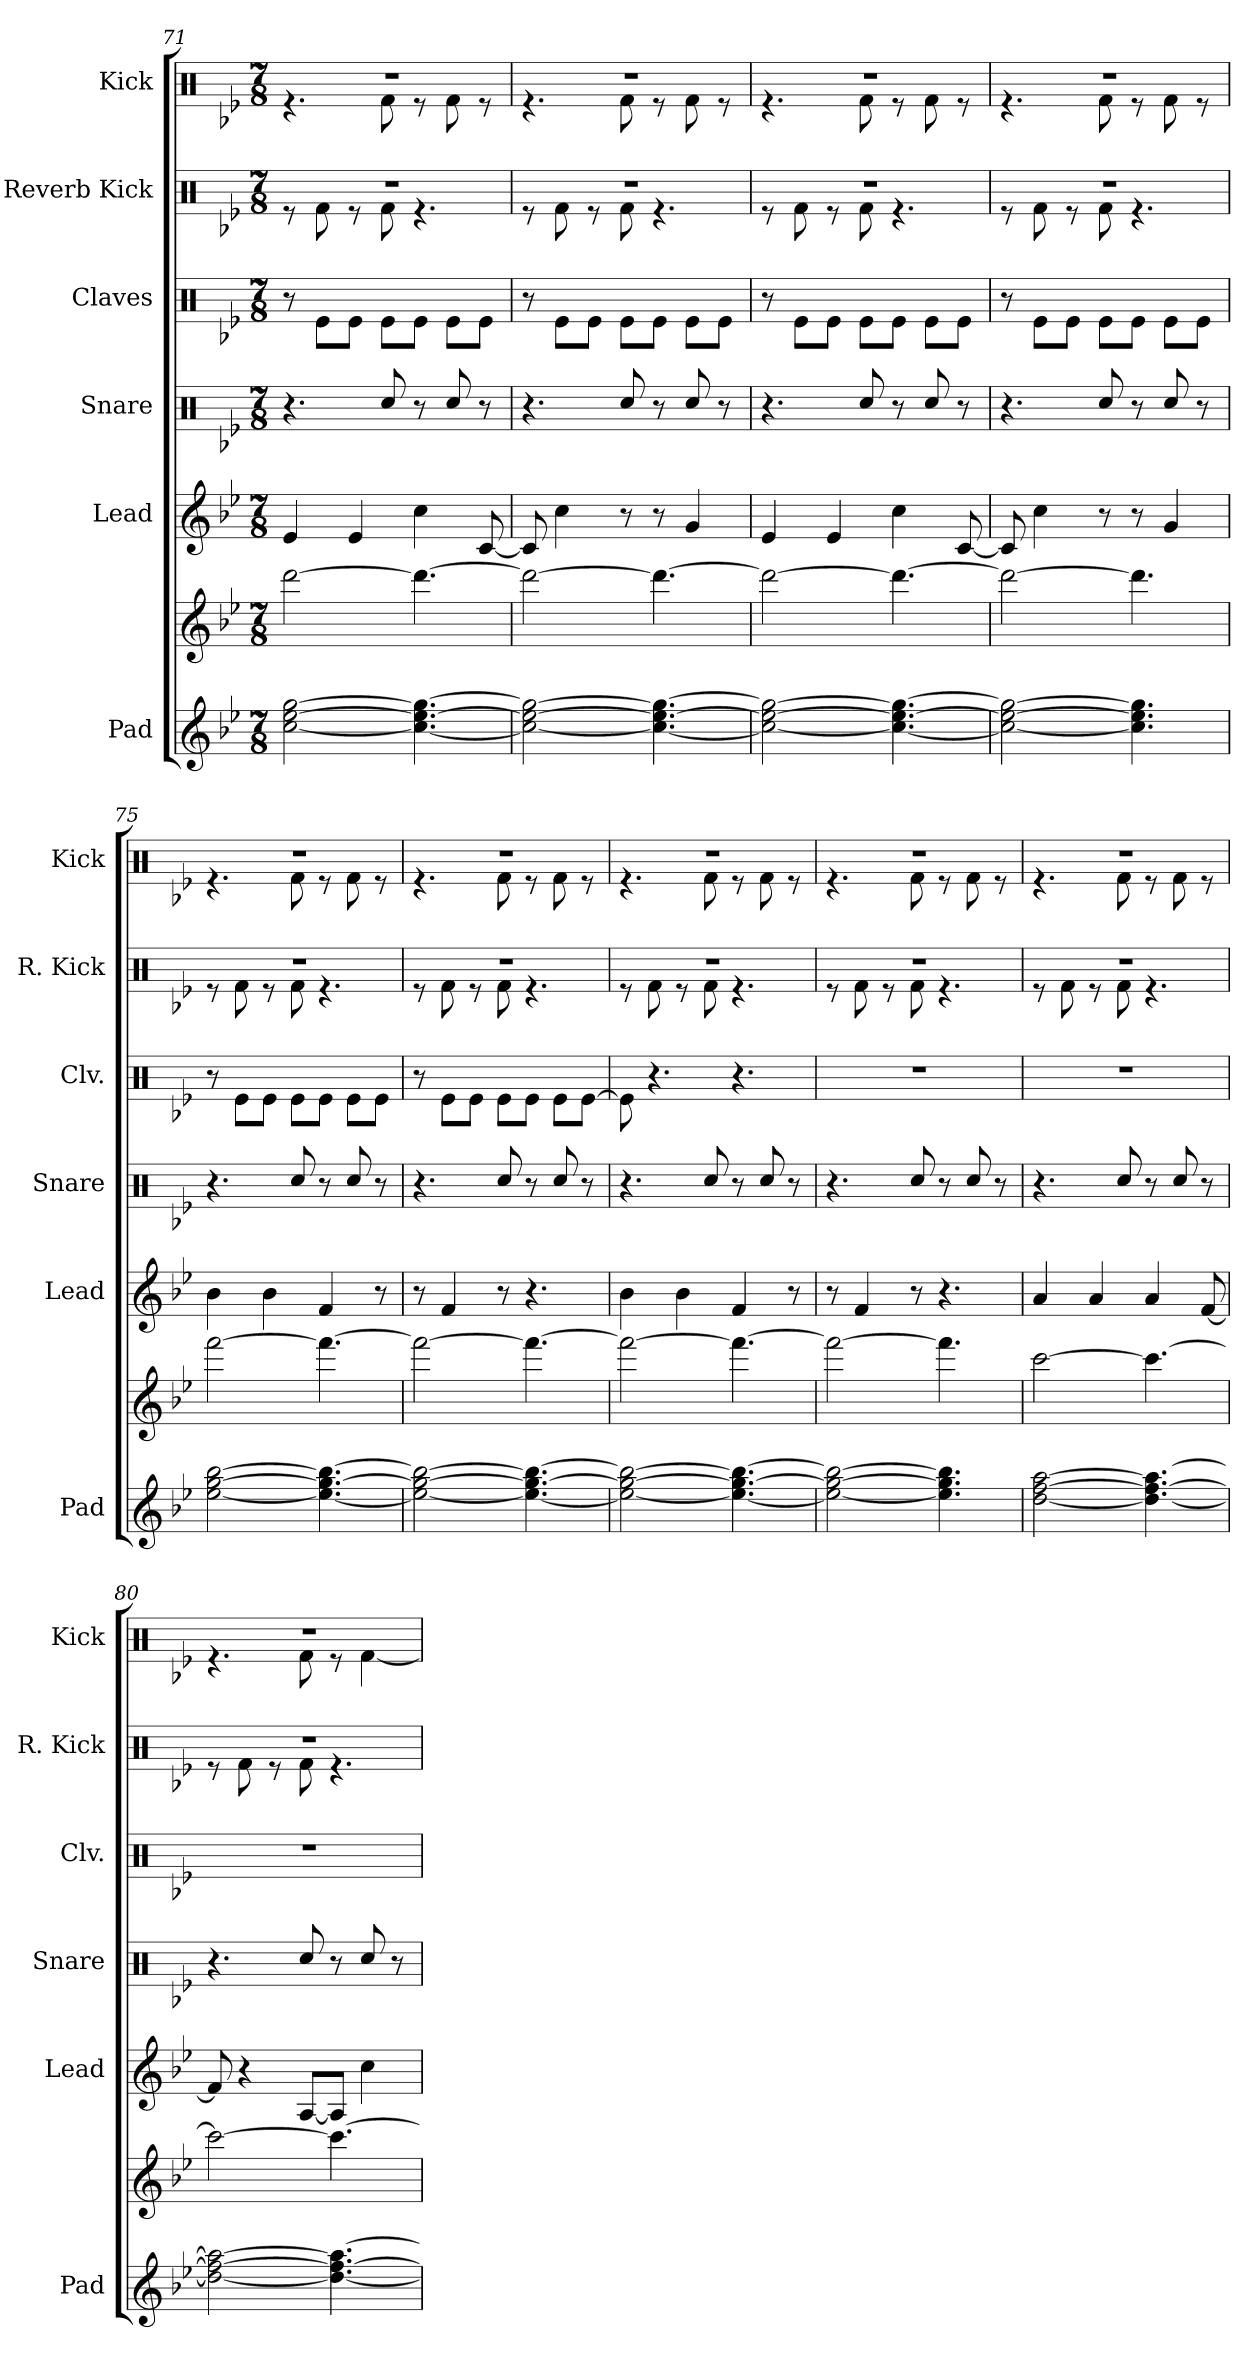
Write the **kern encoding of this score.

**kern	**kern	**kern	**kern	**kern	**kern	**kern
*part6	*part6	*part5	*part4	*part3	*part2	*part1
*staff7	*staff6	*staff5	*staff4	*staff3	*staff2	*staff1
*I"Pad	*	*I"Lead	*I"Snare	*I"Claves	*I"Reverb Kick	*I"Kick
*I'Pad	*	*I'Lead	*I'Snare	*I'Clv.	*I'R. Kick	*I'Kick
*clefG2	*clefG2	*clefG2	*clefX	*clefX	*clefX	*clefX
*k[b-e-]	*k[b-e-]	*k[b-e-]	*k[b-e-]	*k[b-e-]	*k[b-e-]	*k[b-e-]
*M7/8	*M7/8	*M7/8	*M7/8	*M7/8	*M7/8	*M7/8
=71	=71	=71	=71	=71	=71	=71
*	*	*	*	*	*^	*^
[2cc\ [2ee-\ [2gg\	[2ddd\	4e-/	4.r	8r	2..r	8r	2..r	4.r
.	.	.	.	8Re\L	.	8Rf\	.	.
.	.	4e-/	.	8Re\J	.	8r	.	.
.	.	.	8Rcc/	8Re\L	.	8Rf\	.	8Rf\
4.cc\_ 4.ee-\_ 4.gg\_	4.ddd\_	4cc\	8r	8Re\J	.	4.r	.	8r
.	.	.	8Rcc/	8Re\L	.	.	.	8Rf\
.	.	[8c/	8r	8Re\J	.	.	.	8r
=72	=72	=72	=72	=72	=72	=72	=72	=72
2cc\_ 2ee-\_ 2gg\_	2ddd\_	8c/]	4.r	8r	2..r	8r	2..r	4.r
.	.	4cc\	.	8Re\L	.	8Rf\	.	.
.	.	.	.	8Re\J	.	8r	.	.
.	.	8r	8Rcc/	8Re\L	.	8Rf\	.	8Rf\
4.cc\_ 4.ee-\_ 4.gg\_	4.ddd\_	8r	8r	8Re\J	.	4.r	.	8r
.	.	4g/	8Rcc/	8Re\L	.	.	.	8Rf\
.	.	.	8r	8Re\J	.	.	.	8r
!!LO:LB:g=z	!!
=73	=73	=73	=73	=73	=73	=73	=73	=73
2cc\_ 2ee-\_ 2gg\_	2ddd\_	4e-/	4.r	8r	2..r	8r	2..r	4.r
.	.	.	.	8Re\L	.	8Rf\	.	.
.	.	4e-/	.	8Re\J	.	8r	.	.
.	.	.	8Rcc/	8Re\L	.	8Rf\	.	8Rf\
4.cc\_ 4.ee-\_ 4.gg\_	4.ddd\_	4cc\	8r	8Re\J	.	4.r	.	8r
.	.	.	8Rcc/	8Re\L	.	.	.	8Rf\
.	.	[8c/	8r	8Re\J	.	.	.	8r
=74	=74	=74	=74	=74	=74	=74	=74	=74
2cc\_ 2ee-\_ 2gg\_	2ddd\_	8c/]	4.r	8r	2..r	8r	2..r	4.r
.	.	4cc\	.	8Re\L	.	8Rf\	.	.
.	.	.	.	8Re\J	.	8r	.	.
.	.	8r	8Rcc/	8Re\L	.	8Rf\	.	8Rf\
4.cc\] 4.ee-\] 4.gg\]	4.ddd\]	8r	8r	8Re\J	.	4.r	.	8r
.	.	4g/	8Rcc/	8Re\L	.	.	.	8Rf\
.	.	.	8r	8Re\J	.	.	.	8r
=75	=75	=75	=75	=75	=75	=75	=75	=75
[2ee-\ [2gg\ [2bb-\	[2fff\	4b-\	4.r	8r	2..r	8r	2..r	4.r
.	.	.	.	8Re\L	.	8Rf\	.	.
.	.	4b-\	.	8Re\J	.	8r	.	.
.	.	.	8Rcc/	8Re\L	.	8Rf\	.	8Rf\
4.ee-\_ 4.gg\_ 4.bb-\_	4.fff\_	4f/	8r	8Re\J	.	4.r	.	8r
.	.	.	8Rcc/	8Re\L	.	.	.	8Rf\
.	.	8r	8r	8Re\J	.	.	.	8r
=76	=76	=76	=76	=76	=76	=76	=76	=76
2ee-\_ 2gg\_ 2bb-\_	2fff\_	8r	4.r	8r	2..r	8r	2..r	4.r
.	.	4f/	.	8Re\L	.	8Rf\	.	.
.	.	.	.	8Re\J	.	8r	.	.
.	.	8r	8Rcc/	8Re\L	.	8Rf\	.	8Rf\
4.ee-\_ 4.gg\_ 4.bb-\_	4.fff\_	4.r	8r	8Re\J	.	4.r	.	8r
.	.	.	8Rcc/	8Re\L	.	.	.	8Rf\
.	.	.	8r	[8Re\J	.	.	.	8r
!!LO:PB:g=z	!!
=77	=77	=77	=77	=77	=77	=77	=77	=77
2ee-\_ 2gg\_ 2bb-\_	2fff\_	4b-\	4.r	8Re\]	2..r	8r	2..r	4.r
.	.	.	.	4.r	.	8Rf\	.	.
.	.	4b-\	.	.	.	8r	.	.
.	.	.	8Rcc/	.	.	8Rf\	.	8Rf\
4.ee-\_ 4.gg\_ 4.bb-\_	4.fff\_	4f/	8r	4.r	.	4.r	.	8r
.	.	.	8Rcc/	.	.	.	.	8Rf\
.	.	8r	8r	.	.	.	.	8r
=78	=78	=78	=78	=78	=78	=78	=78	=78
2ee-\_ 2gg\_ 2bb-\_	2fff\_	8r	4.r	2..r	2..r	8r	2..r	4.r
.	.	4f/	.	.	.	8Rf\	.	.
.	.	.	.	.	.	8r	.	.
.	.	8r	8Rcc/	.	.	8Rf\	.	8Rf\
4.ee-\] 4.gg\] 4.bb-\]	4.fff\]	4.r	8r	.	.	4.r	.	8r
.	.	.	8Rcc/	.	.	.	.	8Rf\
.	.	.	8r	.	.	.	.	8r
=79	=79	=79	=79	=79	=79	=79	=79	=79
[2dd\ [2ff\ [2aa\	[2ccc\	4a/	4.r	2..r	2..r	8r	2..r	4.r
.	.	.	.	.	.	8Rf\	.	.
.	.	4a/	.	.	.	8r	.	.
.	.	.	8Rcc/	.	.	8Rf\	.	8Rf\
4.dd\_ 4.ff\_ 4.aa\_	4.ccc\_	4a/	8r	.	.	4.r	.	8r
.	.	.	8Rcc/	.	.	.	.	8Rf\
.	.	[8f/	8r	.	.	.	.	8r
=80	=80	=80	=80	=80	=80	=80	=80	=80
2dd\_ 2ff\_ 2aa\_	2ccc\_	8f/]	4.r	2..r	2..r	8r	2..r	4.r
.	.	4r	.	.	.	8Rf\	.	.
.	.	.	.	.	.	8r	.	.
.	.	[8A/L	8Rcc/	.	.	8Rf\	.	8Rf\
4.dd\_ 4.ff\_ 4.aa\_	4.ccc\_	8A/J]	8r	.	.	4.r	.	8r
.	.	4cc\	8Rcc/	.	.	.	.	[4Rf\
.	.	.	8r	.	.	.	.	.
*	*	*	*	*	*v	*v	*	*
*	*	*	*	*	*	*v	*v
=	=	=	=	=	=	=
*-	*-	*-	*-	*-	*-	*-
